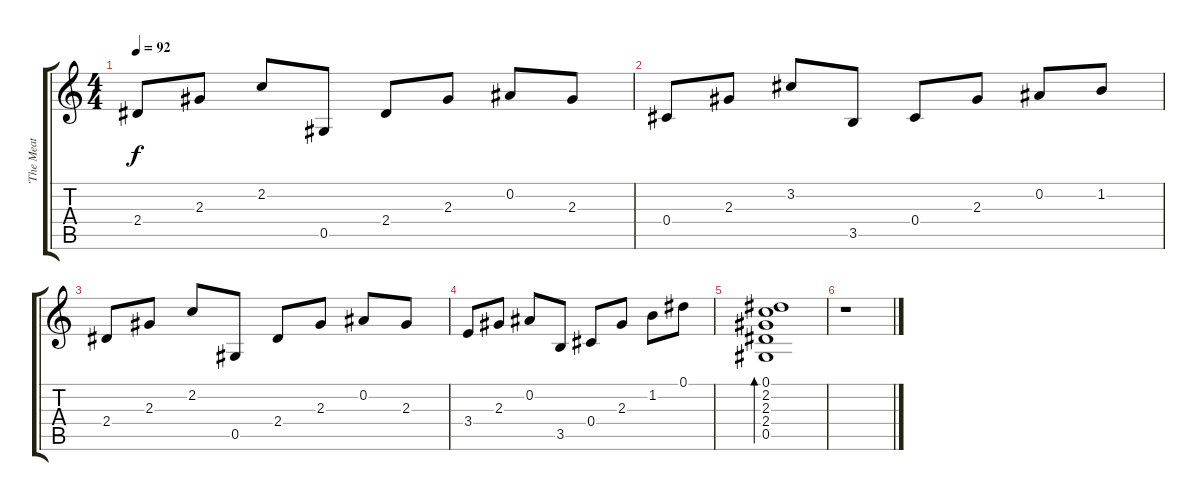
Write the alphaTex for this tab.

\track ("'The Meat Puppets' - Guitar I" "'The Meat ") {instrument acousticguitarsteel}
\staff {score tabs}
\tuning (Eb4 Bb3 Gb3 Db3 Ab2 Eb2) {hide}
\ts (4 4)
\tempo 92
\clef g2
\ks c
2.4.8{dy f} 2.3.8 2.2.8 0.5.8 2.4.8 2.3.8 0.2.8 2.3.8 |
0.4.8 2.3.8 3.2.8 3.5.8 0.4.8 2.3.8 0.2.8 1.2.8 |
2.4.8 2.3.8 2.2.8 0.5.8 2.4.8 2.3.8 0.2.8 2.3.8 |
3.4.8 2.3.8 0.2.8 3.5.8 0.4.8 2.3.8 1.2.8 0.1.8 |
(0.1 2.2 2.3 2.4 0.5).1{bd 240} |
r.1
